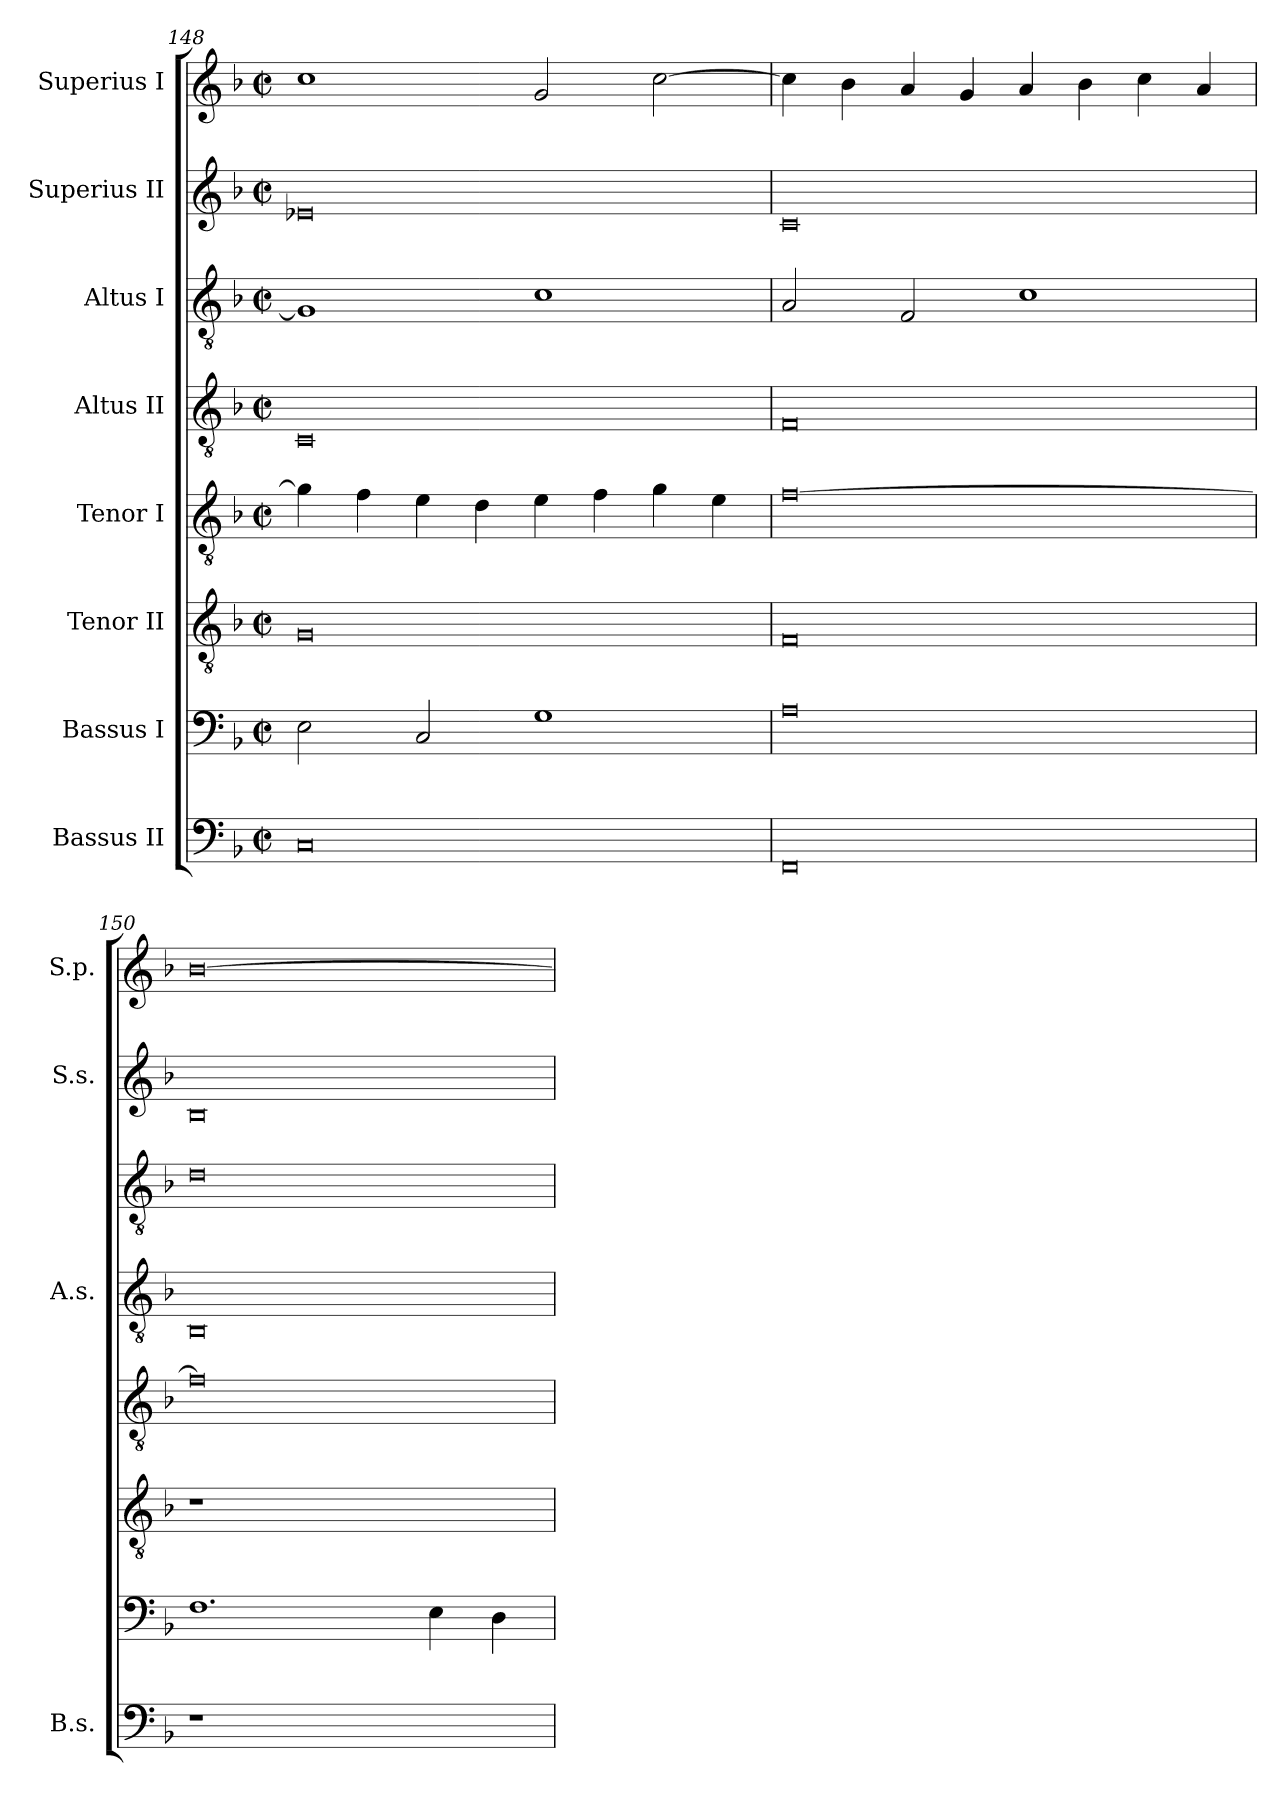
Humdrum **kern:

**kern	**kern	**kern	**kern	**kern	**kern	**kern	**kern
*part8	*part7	*part6	*part5	*part4	*part3	*part2	*part1
*staff8	*staff7	*staff6	*staff5	*staff4	*staff3	*staff2	*staff1
*I"Bassus II	*I"Bassus I	*I"Tenor II	*I"Tenor I	*I"Altus II	*I"Altus I	*I"Superius II	*I"Superius I
*I'B.s.	*	*	*	*I'A.s.	*	*I'S.s.	*I'S.p.
!!LO:PB:g=z
*clefF4	*clefF4	*clefGv2	*clefGv2	*clefGv2	*clefGv2	*clefG2	*clefG2
*	*	*ITrd7c12	*ITrd7c12	*ITrd7c12	*ITrd7c12	*	*
*k[b-]	*k[b-]	*k[b-]	*k[b-]	*k[b-]	*k[b-]	*k[b-]	*k[b-]
*F:	*F:	*F:	*F:	*F:	*F:	*F:	*F:
*M2/2	*M2/2	*M2/2	*M2/2	*M2/2	*M2/2	*M2/2	*M2/2
*met(c|)	*met(c|)	*met(c|)	*met(c|)	*met(c|)	*met(c|)	*met(c|)	*met(c|)
=148	=148	=148	=148	=148	=148	=148	=148
0Ci	2Ei\	0GGi	4Gi\]	0CCi	1GGi]	0e-Xi	1cci
.	.	.	4Fi\	.	.	.	.
.	2Ci/	.	4Ei\	.	.	.	.
.	.	.	4Di\	.	.	.	.
.	1Gi	.	4Ei\	.	1Ci	.	2gi/
.	.	.	4Fi\	.	.	.	.
.	.	.	4Gi\	.	.	.	[>2cci\
.	.	.	4Ei\	.	.	.	.
=149	=149	=149	=149	=149	=149	=149	=149
0FFi	0Ai	0FFi	[>0Fi	0FFi	2AAi/	0ci	4cci\]
.	.	.	.	.	.	.	4b-i\
.	.	.	.	.	2FFi/	.	4ai/
.	.	.	.	.	.	.	4gi/
.	.	.	.	.	1Ci	.	4ai/
.	.	.	.	.	.	.	4b-i\
.	.	.	.	.	.	.	4cci\
.	.	.	.	.	.	.	4ai/
=150	=150	=150	=150	=150	=150	=150	=150
!LO:N:vis=1	!	!LO:N:vis=1	!	!	!	!	!
1r	1.Fi	1r	0Fi]	0BBB-i	0Di	0B-i	[>0b-i
1ryy	.	1ryy	.	.	.	.	.
.	4Ei\	.	.	.	.	.	.
.	4Di\	.	.	.	.	.	.
=	=	=	=	=	=	=	=
*-	*-	*-	*-	*-	*-	*-	*-
